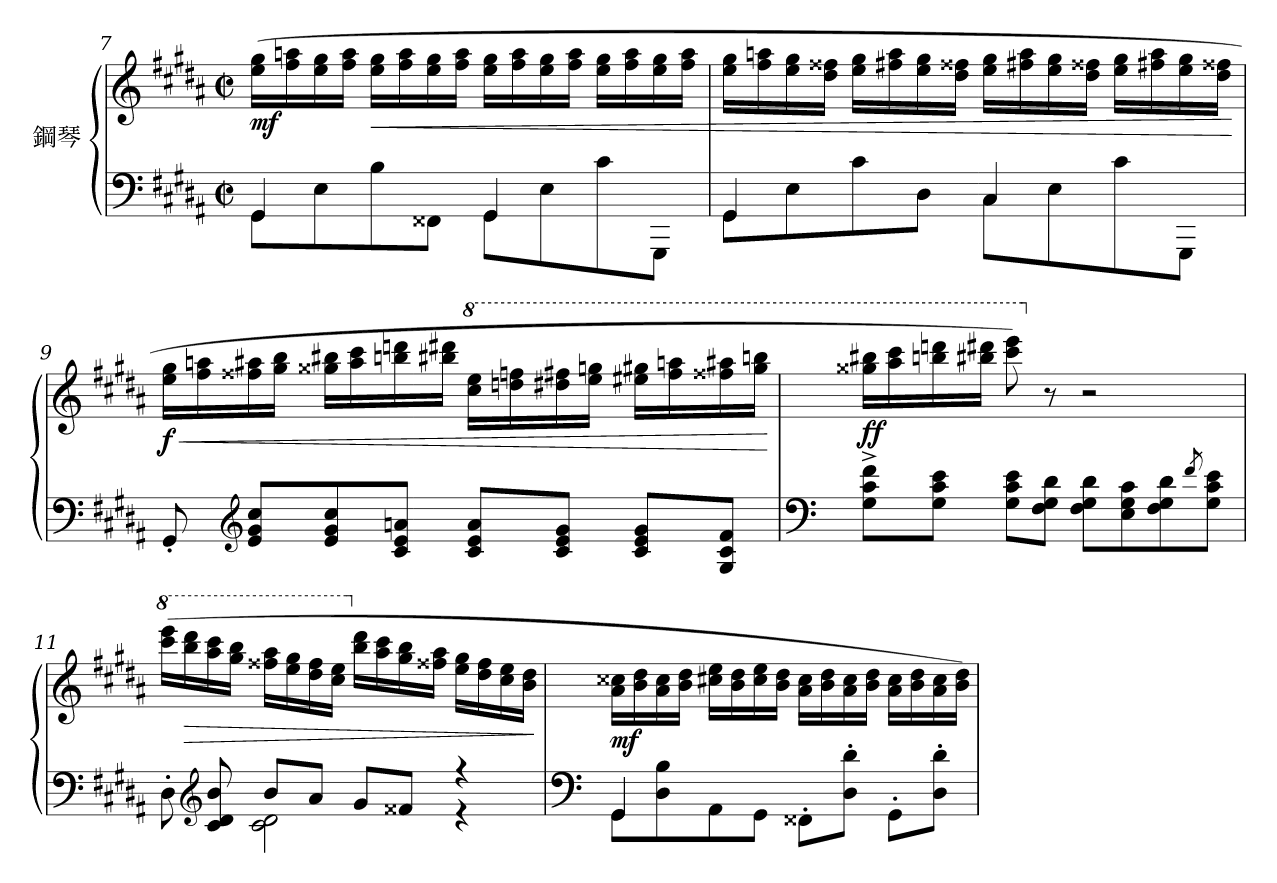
**kern	**kern	**dynam
*part1	*part1	*part1
*staff2	*staff1	*staff1/2
*I"鋼琴	*	*
!!LO:LB:g=z
*clefF4	*clefG2	*
*k[f#c#g#d#a#]	*k[f#c#g#d#a#]	*
*M2/2	*M2/2	*
*met(c|)	*met(c|)	*
=7	=7	=7
*^	*	*
!	!	!	!LO:DY:b
8GG#\L	4GG#/	(>16ee\ 16gg#\LL	mf
.	.	16ff#\ 16aan\	.
8E\	.	16ee\ 16gg#\	.
.	.	16ff#\ 16aa\JJ	.
!	!	!	!LO:HP:b
8B\	4ryy	16ee\ 16gg#\LL	<
.	.	16ff#\ 16aa\	.
8FF##X\J	.	16ee\ 16gg#\	.
.	.	16ff#\ 16aa\JJ	.
8GG#\L	4GG#/	16ee\ 16gg#\LL	.
.	.	16ff#\ 16aa\	.
8E\	.	16ee\ 16gg#\	.
.	.	16ff#\ 16aa\JJ	.
8c#\	4ryy	16ee\ 16gg#\LL	.
.	.	16ff#\ 16aa\	.
8GGG#/J	.	16ee\ 16gg#\	.
.	.	16ff#\ 16aa\JJ	.
=8	=8	=8	=8
8GG#\L	4GG#/	16ee\ 16gg#\LL	.
.	.	16ff#\ 16aan\	.
8E\	.	16ee\ 16gg#\	.
.	.	16dd#\ 16ff##X\JJ	.
8c#\	4ryy	16ee\ 16gg#\LL	.
.	.	16ff#X\ 16aa\	.
8D#\J	.	16ee\ 16gg#\	.
.	.	16dd#\ 16ff##X\JJ	.
8C#\L	4C#/	16ee\ 16gg#\LL	.
.	.	16ff#X\ 16aa\	.
8E\	.	16ee\ 16gg#\	.
.	.	16dd#\ 16ff##X\JJ	.
8c#\	4ryy	16ee\ 16gg#\LL	.
.	.	16ff#X\ 16aa\	.
8GGG#/J	.	16ee\ 16gg#\	.
.	.	16dd#\ 16ff##X\JJ	.
*v	*v	*	*
.	.	[
!!LO:LB:g=z
=9	=9	=9
!	!	!LO:HP:b
!	!	!LO:DY:n=1:b
8GG#'/	16ee\ 16gg#\LL	< f
.	16ff#\ 16aan\	.
*clefG2	*	*
8e/ 8g#/ 8cc#/L	16ff##X\ 16aa#X\	.
.	16gg#\ 16bb\JJ	.
8e/ 8g#/ 8cc#/	16gg##X\ 16bb#X\LL	.
.	16aa#\ 16ccc#\	.
8c#/ 8e/ 8an/J	16bbn\ 16dddn\	.
.	16bb#X\ 16ddd#X\JJ	.
*	*8va	*
8c#/ 8e/ 8a/L	16ccc#\ 16eee\LL	.
.	16dddn\ 16fffn\	.
8c#/ 8e/ 8g#/J	16ddd#X\ 16fff#X\	.
.	16eee\ 16gggn\JJ	.
8c#/ 8e/ 8g#/L	16eee#X\ 16ggg#X\LL	.
.	16fff#\ 16aaan\	.
8G#/ 8c#/ 8f#/J	16fff##X\ 16aaa#X\	.
.	16ggg#\ 16bbb\JJ	.
.	.	[
=10	=10	=10
*clefF4	*	*
!	!	!LO:DY:b
8G#\^ 8c#\^ 8f#\^L	16ggg##X\ 16bbb#X\LL	ff
.	16aaa#\ 16cccc#\	.
8G#\ 8c#\ 8e\J	16bbbn\ 16ddddn\	.
.	16bbb#X\ 16dddd#X\JJ	.
8G#\ 8c#\ 8e\L	8cccc#\ 8eeee\)	.
*	*X8va	*
8F#\ 8G#\ 8d#\J	8r	.
8F#\ 8G#\ 8d#\L	2r	.
8E\ 8G#\ 8c#\	.	.
8F#\ 8G#\ 8d#\	.	.
8qf#/	.	.
8G#\ 8c#\ 8e\J	.	.
!!LO:LB:g=z
=11	=11	=11
*^	*	*
*	*	*8va	*
8D#'\	4ryy	(>16cccc#\ 16eeee\LL	.
!	!	!	!LO:HP:b
.	.	16bbb\ 16dddd#\	>
*clefG2	*	*	*
8c#/ 8d#/ 8b/	.	16aaa#\ 16cccc#\	.
.	.	16ggg#\ 16bbb\JJ	.
8b/L	2c#\ 2d#\	16fff##X\ 16aaa#\LL	.
.	.	16eee\ 16ggg#\	.
8a#/J	.	16ddd#\ 16fff##\	.
.	.	16ccc#\ 16eee\JJ	.
*	*	*X8va	*
8g#/L	.	16bb\ 16ddd#\LL	.
.	.	16aa#\ 16ccc#\	.
8f##X/J	.	16gg#\ 16bb\	.
.	.	16ff##X\ 16aa#\JJ	.
4re	4rff	16ee\ 16gg#\LL	.
.	.	16dd#\ 16ff##\	.
.	.	16cc#\ 16ee\	.
.	.	16b\ 16dd#\JJ	.
*v	*v	*	*
.	.	]
=12	=12	=12
*clefF4	*	*
*^	*	*
!	!	!	!LO:DY:b
8GG#\L	4GG#/	16a#\ 16cc##X\LL	mf
.	.	16b\ 16dd#\	.
8D#\ 8B\	.	16a#\ 16cc##\	.
.	.	16b\ 16dd#\JJ	.
8AA#\	2.ryy	16cc#X\ 16ee\LL	.
.	.	16b\ 16dd#\	.
8GG#\J	.	16cc#\ 16ee\	.
.	.	16b\ 16dd#\JJ	.
8FF##X'\L	.	16a#\ 16cc#\LL	.
.	.	16b\ 16dd#\	.
8D#\' 8d#\'J	.	16a#\ 16cc#\	.
.	.	16b\ 16dd#\JJ	.
8GG#'\L	.	16a#\ 16cc#\LL	.
.	.	16b\ 16dd#\	.
8D#\' 8d#\'J	.	16a#\ 16cc#\	.
.	.	16b\ 16dd#\JJ)	.
*v	*v	*	*
=	=	=
*-	*-	*-
